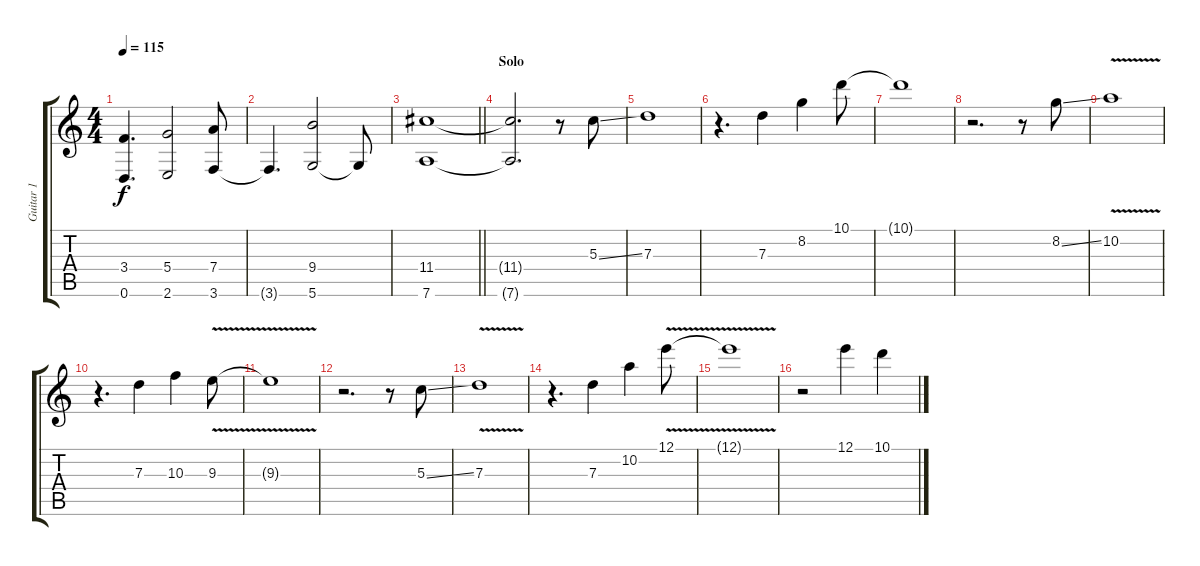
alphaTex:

\track ("Guitar 1" "Guitar 1") {instrument electricguitarjazz}
\staff {score tabs}
\tuning (E4 B3 G3 D3 A2 D2) {hide}
\ts (4 4)
\tempo 115
\clef g2
\ks c
(3.4 0.6).4{d dy f} (5.4 2.6).2 (7.4 3.6).8 |
3.6{t}.4{d} (9.4 5.6).2 5.6{t}.8 |
\barLineRight lightlight
(11.4 7.6).1 |
\section ("" "Solo")
(11.4{t} 7.6{t}).2{d} r.8 5.3{ss}.8 |
7.3.1 |
r.4{d} 7.3.4 8.2.4 10.1.8 |
10.1{t}.1 |
r.2{d} r.8 8.2{ss}.8 |
10.2{v}.1 |
r.4{d} 7.3.4 10.3.4 9.3{v}.8 |
9.3{t}.1 |
r.2{d} r.8 5.3{ss}.8 |
7.3{v}.1 |
r.4{d} 7.3.4 10.2.4 12.1{v}.8 |
12.1{t}.1 |
r.2 12.1.4 10.1.4
